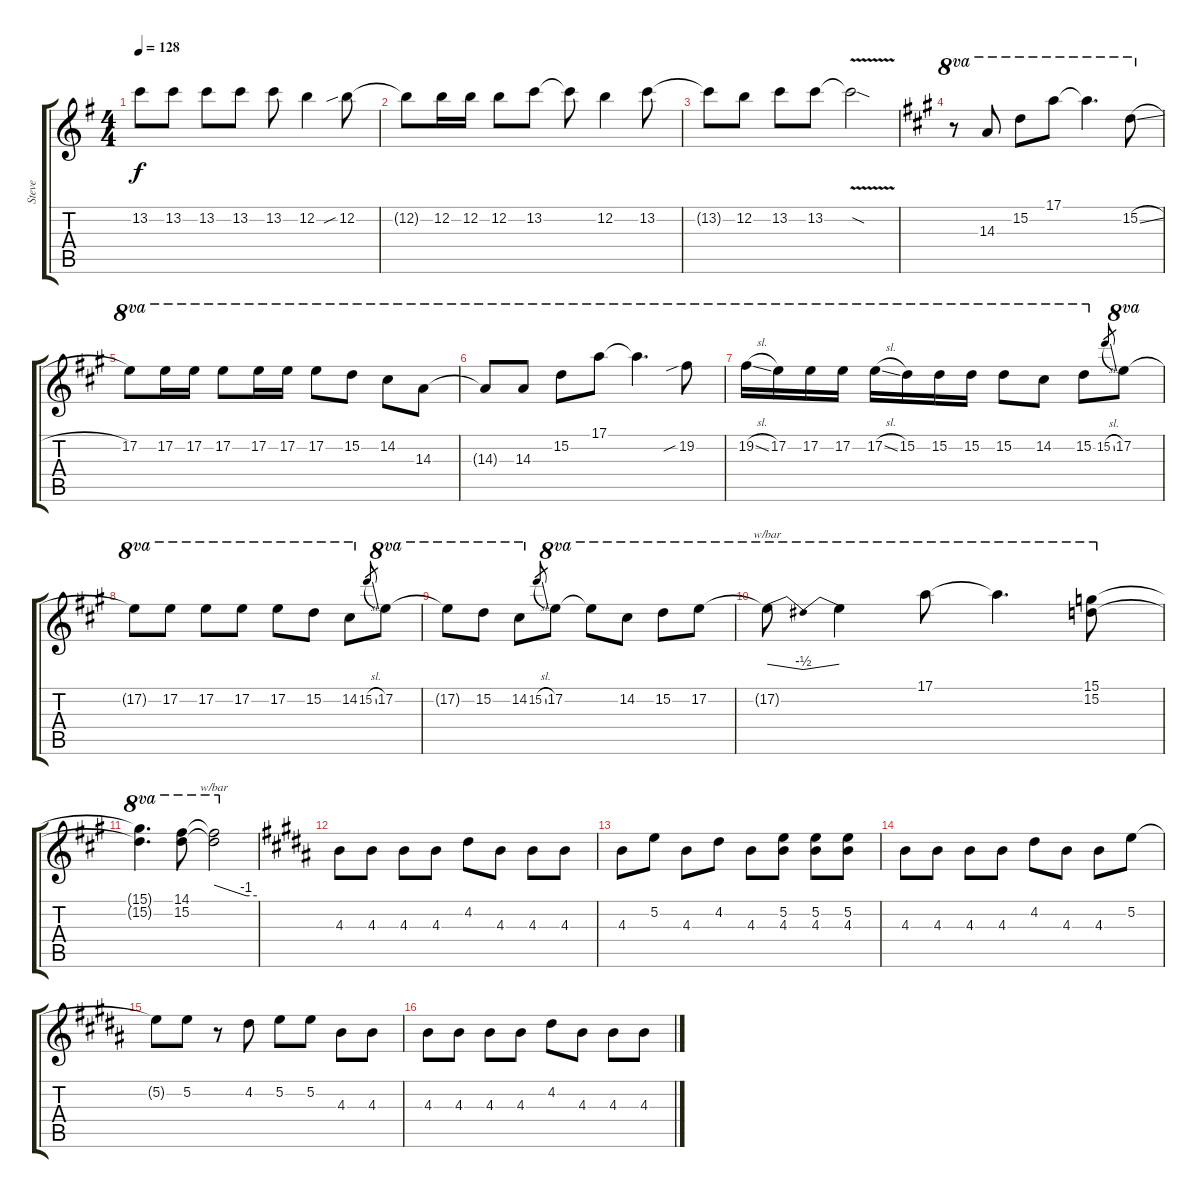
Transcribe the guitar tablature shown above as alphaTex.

\track ("Steve" "Steve") {instrument distortionguitar}
\staff {score tabs}
\tuning (E4 B3 G3 D3 A2 E2) {hide}
\ts (4 4)
\tempo 128
\clef g2
\ks g
13.2{t}.8{dy f} 13.2.8 13.2.8 13.2.8 13.2.8 12.2.4 12.2{sib}.8 |
12.2{t}.8 12.2.16 12.2.16 12.2.8 13.2.8 13.2{t}.8 12.2.4 13.2.8 |
13.2{t}.8 12.2.8 13.2.8 13.2.8 13.2{v sod t}.2 |
\ks a
r.8{ot 8va} 14.3.8{ot 8va} 15.2.8{ot 8va} 17.1.8{ot 8va} 17.1{t}.4{d ot 8va} 15.2{sl}.8{ot 8va} |
17.2.8{ot 8va} 17.2.16{ot 8va} 17.2.16{ot 8va} 17.2.8{ot 8va} 17.2.16{ot 8va} 17.2.16{ot 8va} 17.2.8{ot 8va} 15.2.8{ot 8va} 14.2.8{ot 8va} 14.3.8{ot 8va} |
14.3{t}.8{ot 8va} 14.3.8{ot 8va} 15.2.8{ot 8va} 17.1.8{ot 8va} 17.1{t}.4{d ot 8va} 19.2{sib}.8{ot 8va} |
19.2{sl}.16{ot 8va} 17.2.16{ot 8va} 17.2.16{ot 8va} 17.2.16{ot 8va} 17.2{sl}.16{ot 8va} 15.2.16{ot 8va} 15.2.16{ot 8va} 15.2.16{ot 8va} 15.2.8{ot 8va} 14.2.8{ot 8va} 15.2.8{ot 8va} 15.2{sl}.8{gr} 17.2.8{ot 8va} |
17.2{t}.8{ot 8va} 17.2.8{ot 8va} 17.2.8{ot 8va} 17.2.8{ot 8va} 17.2.8{ot 8va} 15.2.8{ot 8va} 14.2.8{ot 8va} 15.2{sl}.8{gr} 17.2.8{ot 8va} |
17.2{t}.8{ot 8va} 15.2.8{ot 8va} 14.2.8{ot 8va} 15.2{sl}.8{gr} 17.2.8{ot 8va} 17.2{t}.8{ot 8va} 14.2.8{ot 8va} 15.2.8{ot 8va} 17.2.8{ot 8va} |
17.2{t}.8{tbe (dip default 0 0 30 -2 60 0) ot 8va} 17.2{t}.4{ot 8va} 17.1.8{ot 8va} 17.1{t}.4{d ot 8va} (15.1 15.2).8{ot 8va} |
(15.1{t} 15.2{t}).4{d ot 8va} (14.1 15.2).8{ot 8va} (14.1{t} 15.2{t}).2{tbe (custom default 0 0 45 -4 60 -4) ot 8va} |
\ks b
4.3.8 4.3.8 4.3.8 4.3.8 4.2.8 4.3.8 4.3.8 4.3.8 |
4.3.8 5.2.8 4.3.8 4.2.8 4.3.8 (5.2 4.3).8 (5.2 4.3).8 (5.2 4.3).8 |
4.3.8 4.3.8 4.3.8 4.3.8 4.2.8 4.3.8 4.3.8 5.2.8 |
5.2{t}.8 5.2.8 r.8 4.2.8 5.2.8 5.2.8 4.3.8 4.3.8 |
4.3.8 4.3.8 4.3.8 4.3.8 4.2.8 4.3.8 4.3.8 4.3.8
